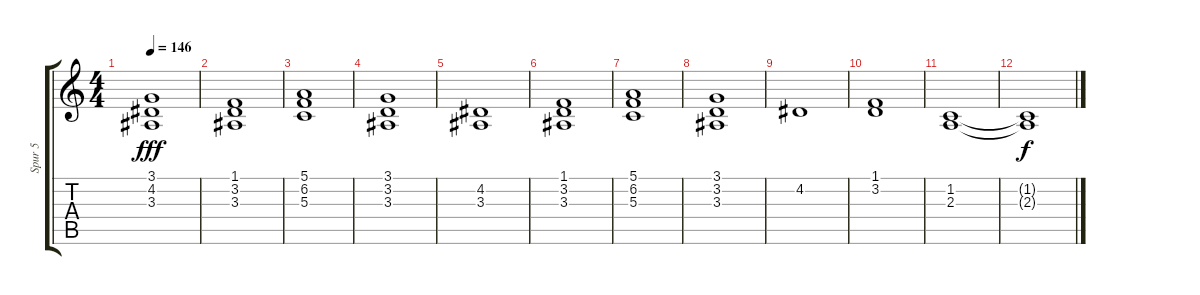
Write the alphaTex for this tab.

\track ("Spur 5" "Spur 5") {instrument pad8sweep}
\staff {score tabs}
\tuning (E4 B3 G3 D3 A2 E2) {hide}
\ts (4 4)
\tempo 146
\clef g2
\ks c
(3.1 4.2 3.3).1{dy fff} |
(1.1 3.2 3.3).1 |
(5.1 6.2 5.3).1 |
(3.1 3.2 3.3).1 |
(4.2 3.3).1 |
(1.1 3.2 3.3).1 |
(5.1 6.2 5.3).1 |
(3.1 3.2 3.3).1 |
4.2.1 |
(1.1 3.2).1 |
(1.2 2.3).1 |
(1.2{t} 2.3{t}).1{dy f}
